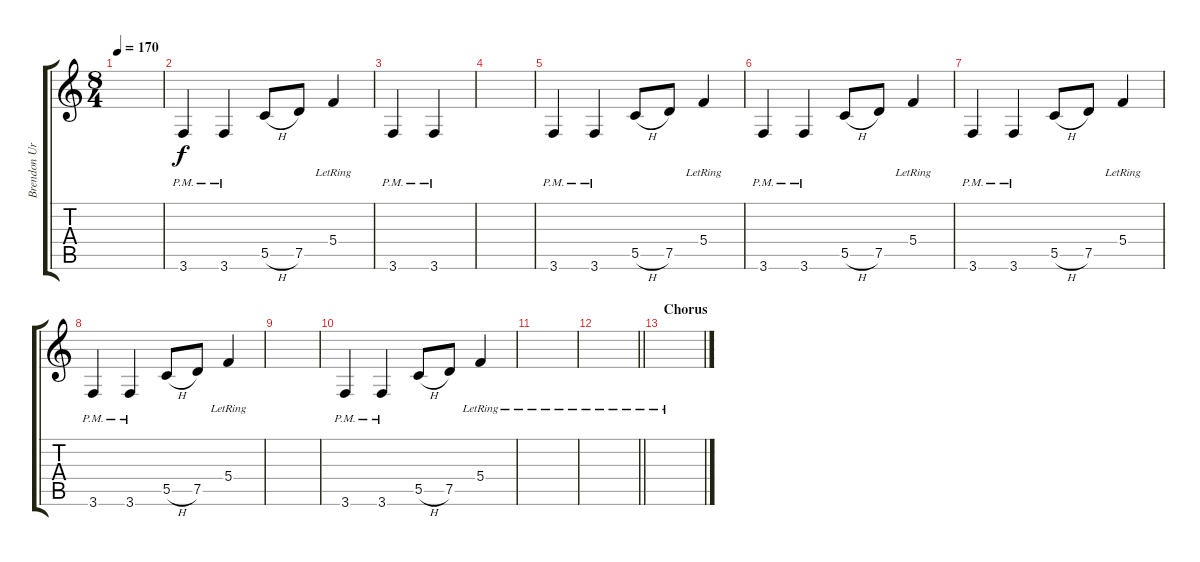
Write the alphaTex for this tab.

\track ("Brendon Urie" "Brendon Ur") {instrument overdrivenguitar}
\staff {score tabs}
\tuning (D4 A3 F3 C3 G2 D2) {hide}
\ts (8 4)
\tempo 170
\clef g2
\ks c
|
3.6{pm}.4 3.6{pm}.4 5.5{h}.8 7.5.8 5.4{lr}.4 |
3.6{pm}.4 3.6{pm}.4 |
|
3.6{pm}.4 3.6{pm}.4 5.5{h}.8 7.5.8 5.4{lr}.4 |
3.6{pm}.4 3.6{pm}.4 5.5{h}.8 7.5.8 5.4{lr}.4 |
3.6{pm}.4 3.6{pm}.4 5.5{h}.8 7.5.8 5.4{lr}.4 |
3.6{pm}.4 3.6{pm}.4 5.5{h}.8 7.5.8 5.4{lr}.4 |
|
3.6{pm}.4 3.6{pm}.4 5.5{h}.8 7.5.8 5.4{lr}.4 |
|
\barLineRight lightlight
|
\section ("" "Chorus")
